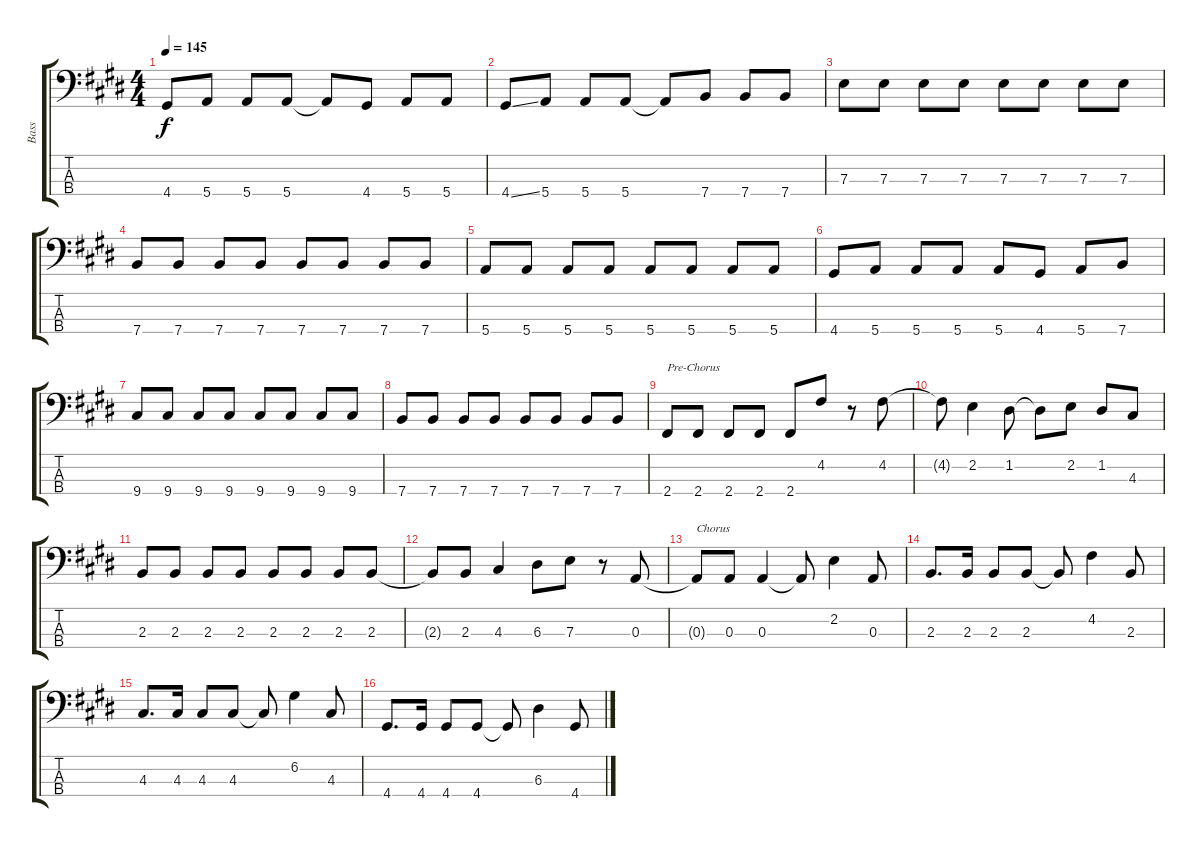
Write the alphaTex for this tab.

\track ("Bass" "Bass") {instrument electricbassfinger}
\staff {score tabs}
\tuning (G2 D2 A1 E1) {hide}
\ts (4 4)
\tempo 145
\clef f4
\ks e
4.4.8{dy f} 5.4.8 5.4.8 5.4.8 5.4{t}.8 4.4.8 5.4.8 5.4.8 |
4.4{ss}.8 5.4.8 5.4.8 5.4.8 5.4{t}.8 7.4.8 7.4.8 7.4.8 |
7.3.8 7.3.8 7.3.8 7.3.8 7.3.8 7.3.8 7.3.8 7.3.8 |
7.4.8 7.4.8 7.4.8 7.4.8 7.4.8 7.4.8 7.4.8 7.4.8 |
5.4.8 5.4.8 5.4.8 5.4.8 5.4.8 5.4.8 5.4.8 5.4.8 |
4.4.8 5.4.8 5.4.8 5.4.8 5.4.8 4.4.8 5.4.8 7.4.8 |
9.4.8 9.4.8 9.4.8 9.4.8 9.4.8 9.4.8 9.4.8 9.4.8 |
7.4.8 7.4.8 7.4.8 7.4.8 7.4.8 7.4.8 7.4.8 7.4.8 |
2.4.8{txt "Pre-Chorus"} 2.4.8 2.4.8 2.4.8 2.4.8 4.2.8 r.8 4.2.8 |
4.2{t}.8 2.2.4 1.2.8 1.2{t}.8 2.2.8 1.2.8 4.3.8 |
2.3.8 2.3.8 2.3.8 2.3.8 2.3.8 2.3.8 2.3.8 2.3.8 |
2.3{t}.8 2.3.8 4.3.4 6.3.8 7.3.8 r.8 0.3.8 |
0.3{t}.8{txt "Chorus"} 0.3.8 0.3.4 0.3{t}.8 2.2.4 0.3.8 |
2.3.8{d} 2.3.16 2.3.8 2.3.8 2.3{t}.8 4.2.4 2.3.8 |
4.3.8{d} 4.3.16 4.3.8 4.3.8 4.3{t}.8 6.2.4 4.3.8 |
4.4.8{d} 4.4.16 4.4.8 4.4.8 4.4{t}.8 6.3.4 4.4.8
